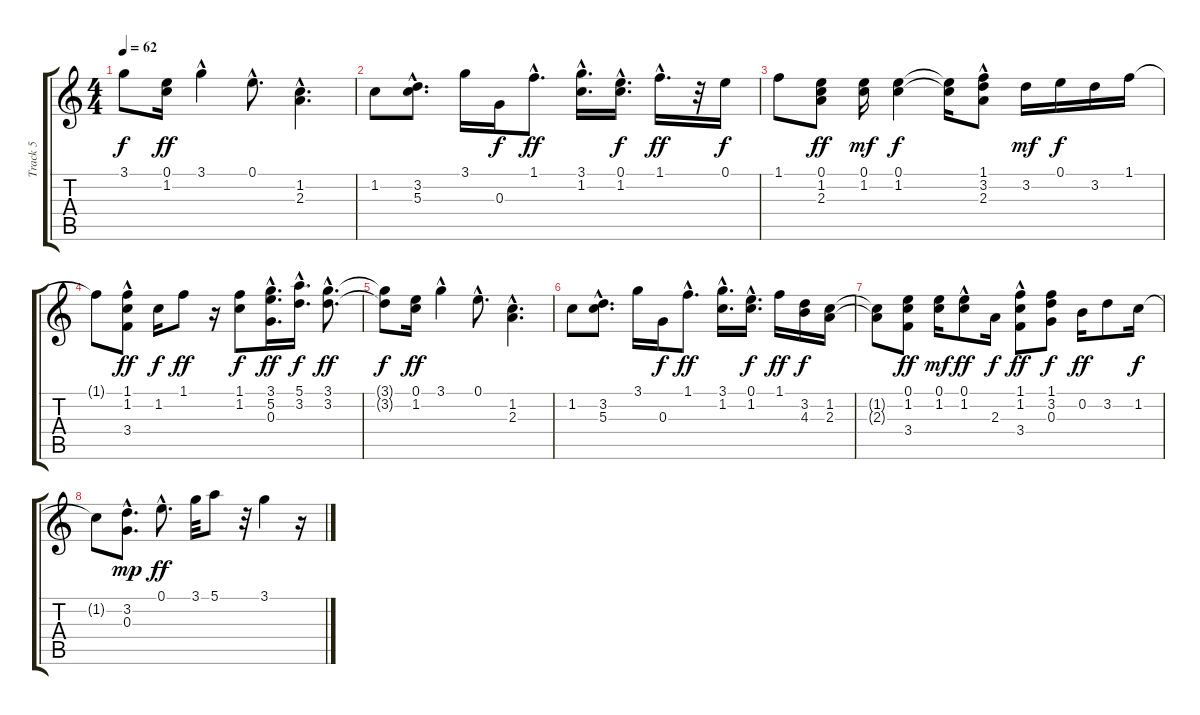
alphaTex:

\track ("Track 5" "Track 5") {instrument acousticguitarsteel}
\staff {score tabs}
\tuning (E4 B3 G3 D3 A2 E2) {hide}
\ts (4 4)
\tempo 62
\clef g2
\ks c
3.1.8{dy f instrument acousticguitarsteel} (0.1 1.2).16{dy ff} 3.1{hac}.4 0.1{hac}.8{d} (1.2{hac} 2.3).4{d} |
1.2.8 (3.2{hac} 5.3).8{d} 3.1.16 0.3.16{dy f} 1.1{hac}.8{d dy ff} (3.1{hac} 1.2{hac}).16{d} (0.1{hac} 1.2).16{d dy f} 1.1{hac}.16{d dy ff} r.32 0.1.16{dy f} |
1.1.8 (0.1 1.2 2.3).8{dy ff} (0.1 1.2).16{dy mf} (0.1 1.2).4{dy f} (0.1{t} 1.2{t}).16 (1.1{hac} 3.2 2.3).8 3.2.16{dy mf} 0.1.16{dy f} 3.2.16 1.1.16 |
1.1{t}.8 (1.1{hac} 1.2 3.4).8{dy ff} 1.2.16{dy f} 1.1.8{dy ff} r.16 (1.1 1.2).8{dy f} (3.1{hac} 5.2{hac} 0.3).16{d dy ff} (5.1{hac} 3.2{hac}).16{d dy f} (3.1{hac} 3.2{hac}).8{d dy ff} |
(3.1{t} 3.2{t}).8{dy f} (0.1 1.2).16{dy ff} 3.1{hac}.4 0.1{hac}.8{d} (1.2{hac} 2.3).4{d} |
1.2.8 (3.2{hac} 5.3).8{d} 3.1.16 0.3.16{dy f} 1.1{hac}.8{d dy ff} (3.1{hac} 1.2{hac}).16{d} (0.1{hac} 1.2).16{d dy f} 1.1.16{dy ff} (3.2 4.3).16{dy f} (1.2 2.3).16 |
(1.2{t} 2.3{t}).8 (0.1 1.2 3.4).8{dy ff} (0.1 1.2).16{dy mf} (0.1{hac} 1.2).8{dy ff} 2.3.16{dy f} (1.1{hac} 1.2 3.4{hac}).8{dy ff} (1.1 3.2 0.3).8{dy f} 0.2.16{dy ff} 3.2.8 1.2.16{dy f} |
1.2{t}.8 (3.2{hac} 0.3{hac}).8{d dy mp} 0.1{hac}.8{d dy ff} 3.1.32 5.1.8 r.32 3.1.4 r.16
